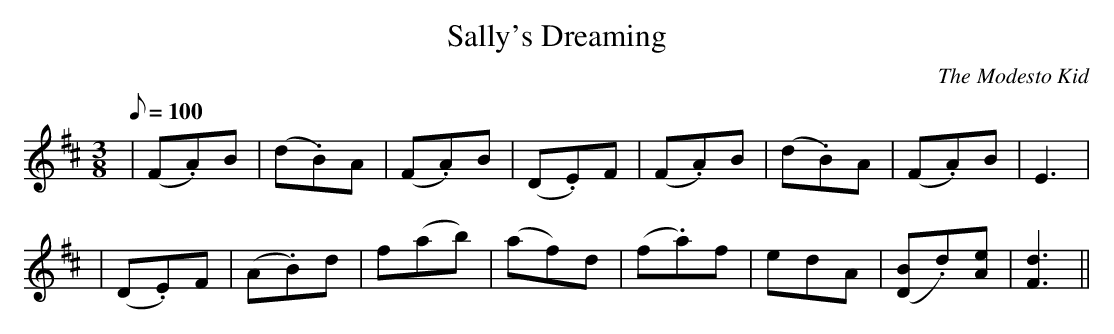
X:1
T: Sally's Dreaming                          % title
C: The Modesto Kid                          % composer
M: 3/8                          % meter
L:1/8                        % length of shortest note
Q: 100                          % tempo
K:D                          % key
| (F.A)B | (d.B)A | (F.A)B | (D.E)F | (F.A)B | (d.B)A | (F.A)B | E3 |
| (D.E)F | (A.B)d | f(ab) | (af)d | (f.a)f | edA | ([DB].d)[Ae] | [Fd]3 ||
